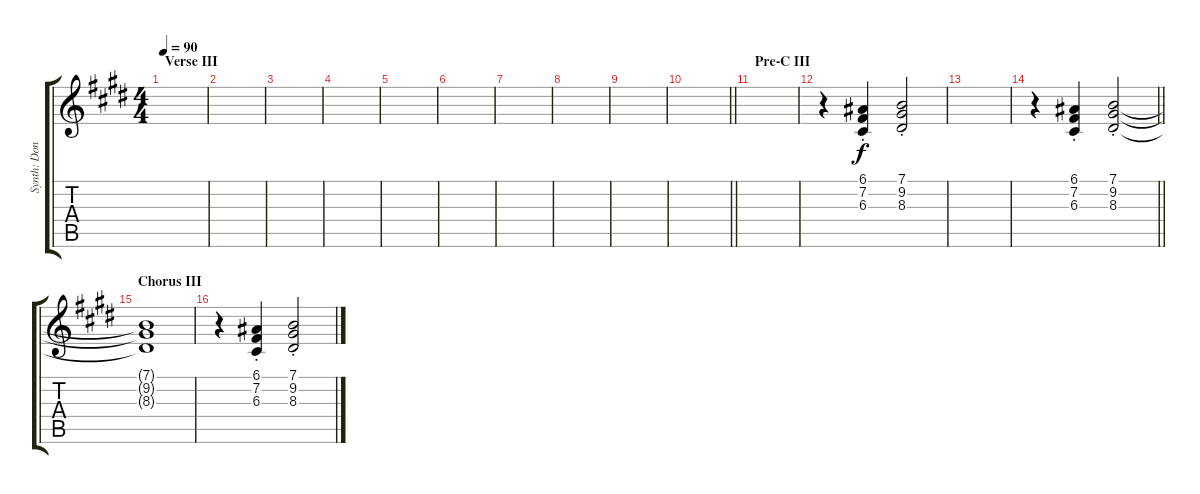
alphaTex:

\track ("Synth: Don" "Synth: Don") {instrument synthstrings1}
\staff {score tabs}
\tuning (E4 B3 G3 D3 A2 E2) {hide}
\ts (4 4)
\section ("" "Verse III")
\tempo 90
\clef g2
\ks e
|
|
|
|
|
|
|
|
|
\barLineRight lightlight
|
\section ("" "Pre-C III")
|
r.4 (6.1{st} 7.2{st} 6.3{st}).4 (7.1{st} 9.2{st} 8.3{st}).2 |
|
\barLineRight lightlight
r.4 (6.1{st} 7.2{st} 6.3{st}).4 (7.1{st} 9.2{st} 8.3{st}).2 |
\section ("" "Chorus III")
(7.1{t} 9.2{t} 8.3{t}).1 |
r.4 (6.1{st} 7.2{st} 6.3{st}).4 (7.1{st} 9.2{st} 8.3{st}).2
